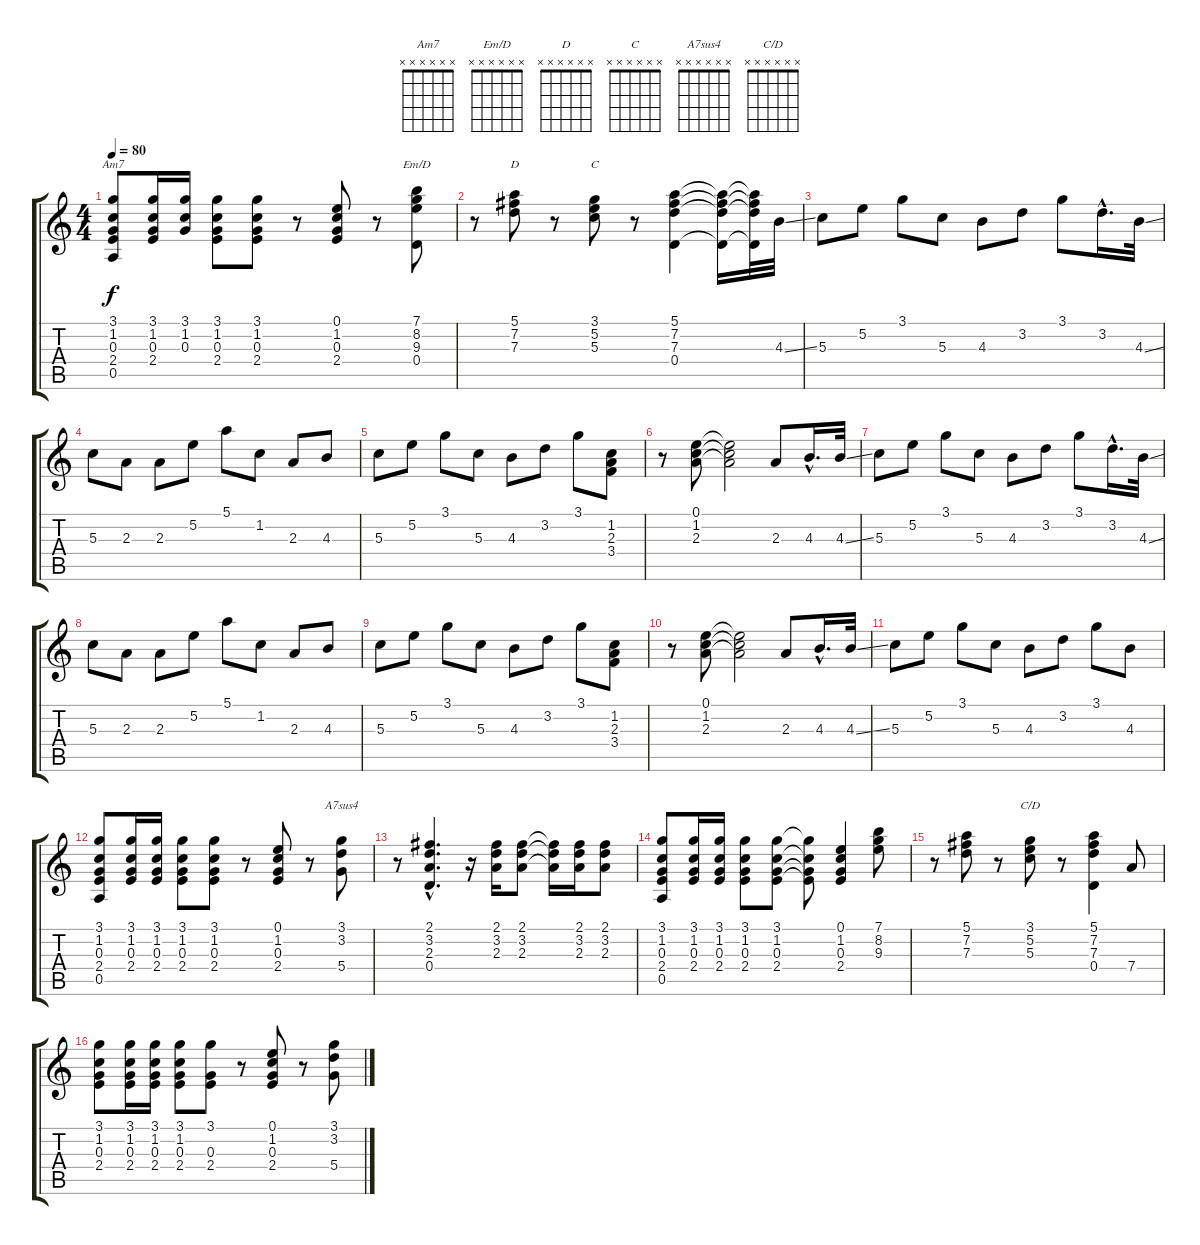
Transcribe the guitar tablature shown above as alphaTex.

\track "" {instrument electricguitarjazz}
\staff {score tabs}
\tuning (E4 B3 G3 D3 A2 E2) {hide}
\chord ("Am7" x x x x x x) {firstfret 0}
\chord ("Em/D" x x x x x x) {firstfret 0}
\chord ("D" x x x x x x) {firstfret 0}
\chord ("C" x x x x x x) {firstfret 0}
\chord ("A7sus4" x x x x x x) {firstfret 0}
\chord ("C/D" x x x x x x) {firstfret 0}
\ts (4 4)
\tempo 80
\clef g2
\ks c
(3.1 1.2 0.3 2.4 0.5).8{ch "Am7" dy f} (3.1 1.2 0.3 2.4).16 (3.1 1.2 0.3).16 (3.1 1.2 0.3 2.4).8 (3.1 1.2 0.3 2.4).8 r.8 (0.1 1.2 0.3 2.4).8 r.8 (7.1 8.2 9.3 0.4).8{ch "Em/D"} |
r.8 (5.1 7.2 7.3).8{ch "D"} r.8 (3.1 5.2 5.3).8{ch "C"} r.8 (5.1 7.2 7.3 0.4).4 (5.1{t} 7.2{t} 7.3{t} 0.4{t}).16 (5.1{t} 7.2{t} 7.3{t} 0.4{t}).32 4.3{ss}.32 |
5.3.8 5.2.8 3.1.8 5.3.8 4.3.8 3.2.8 3.1.8 3.2{hac}.16{d} 4.3{ss}.32 |
5.3.8 2.3.8 2.3.8 5.2.8 5.1.8 1.2.8 2.3.8 4.3.8 |
5.3.8 5.2.8 3.1.8 5.3.8 4.3.8 3.2.8 3.1.8 (1.2 2.3 3.4).8 |
r.8 (0.1 1.2 2.3).8 (0.1{t} 1.2{t} 2.3{t}).2 2.3.8 4.3{hac}.16{d} 4.3{ss}.32 |
5.3.8 5.2.8 3.1.8 5.3.8 4.3.8 3.2.8 3.1.8 3.2{hac}.16{d} 4.3{ss}.32 |
5.3.8 2.3.8 2.3.8 5.2.8 5.1.8 1.2.8 2.3.8 4.3.8 |
5.3.8 5.2.8 3.1.8 5.3.8 4.3.8 3.2.8 3.1.8 (1.2 2.3 3.4).8 |
r.8 (0.1 1.2 2.3).8 (0.1{t} 1.2{t} 2.3{t}).2 2.3.8 4.3{hac}.16{d} 4.3{ss}.32 |
5.3.8 5.2.8 3.1.8 5.3.8 4.3.8 3.2.8 3.1.8 4.3.8 |
(3.1 1.2 0.3 2.4 0.5).8 (3.1 1.2 0.3 2.4).16 (3.1 1.2 0.3 2.4).16 (3.1 1.2 0.3 2.4).8 (3.1 1.2 0.3 2.4).8 r.8 (0.1 1.2 0.3 2.4).8 r.8 (3.1 3.2 5.4).8{ch "A7sus4"} |
r.8 (2.1{hac} 3.2{hac} 2.3{hac} 0.4{hac}).4{d} r.16 (2.1 3.2 2.3).16 (2.1 3.2 2.3).8 (2.1{t} 3.2{t} 2.3{t}).16 (2.1 3.2 2.3).16 (2.1 3.2 2.3).8 |
(3.1 1.2 0.3 2.4 0.5).8 (3.1 1.2 0.3 2.4).16 (3.1 1.2 0.3 2.4).16 (3.1 1.2 0.3 2.4).8 (3.1 1.2 0.3 2.4).8 (3.1{t} 1.2{t} 0.3{t} 2.4{t}).8 (0.1 1.2 0.3 2.4).4 (7.1 8.2 9.3).8 |
r.8 (5.1 7.2 7.3).8 r.8 (3.1 5.2 5.3).8{ch "C/D"} r.8 (5.1 7.2 7.3 0.4).4 7.4.8 |
(3.1 1.2 0.3 2.4).8 (3.1 1.2 0.3 2.4).16 (3.1 1.2 0.3 2.4).16 (3.1 1.2 0.3 2.4).8 (3.1 0.3 2.4).8 r.8 (0.1 1.2 0.3 2.4).8 r.8 (3.1 3.2 5.4).8
